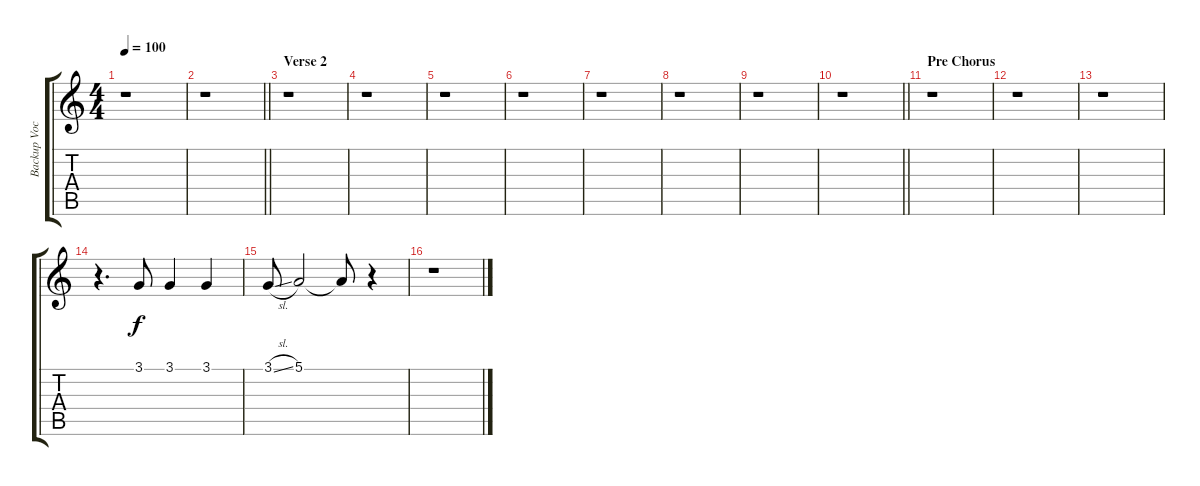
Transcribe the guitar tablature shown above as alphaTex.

\track ("Backup Vocals" "Backup Voc") {instrument clarinet}
\staff {score tabs}
\tuning (E4 B3 G3 D3 A2 E2) {hide}
\ts (4 4)
\tempo 100
\clef g2
\ks c
r.1{dy f} |
\barLineRight lightlight
r.1 |
\section ("" "Verse 2")
r.1 |
r.1 |
r.1 |
r.1 |
r.1 |
r.1 |
r.1 |
\barLineRight lightlight
r.1 |
\section ("" "Pre Chorus")
r.1 |
r.1 |
r.1 |
r.4{d} 3.1.8 3.1.4 3.1.4 |
3.1{sl}.8 5.1.2 5.1{t}.8 r.4 |
r.1
